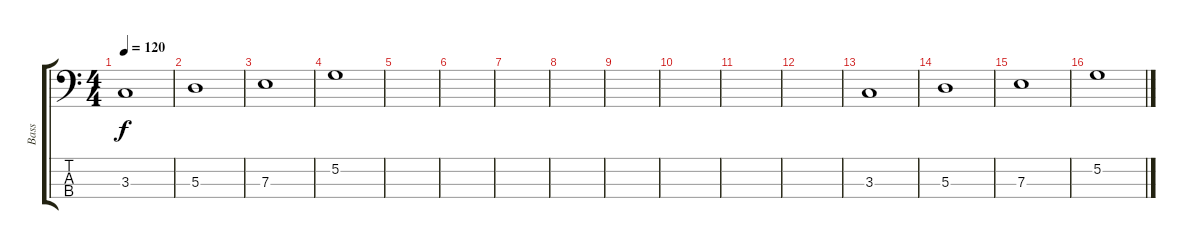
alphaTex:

\track ("Bass" "Bass") {instrument electricbasspick}
\staff {score tabs}
\tuning (G2 D2 A1 E1) {hide}
\ts (4 4)
\tempo 120
\clef f4
\ks c
3.3.1{dy f} |
5.3.1 |
7.3.1 |
5.2.1 |
|
|
|
|
|
|
|
|
3.3.1 |
5.3.1 |
7.3.1 |
5.2.1
